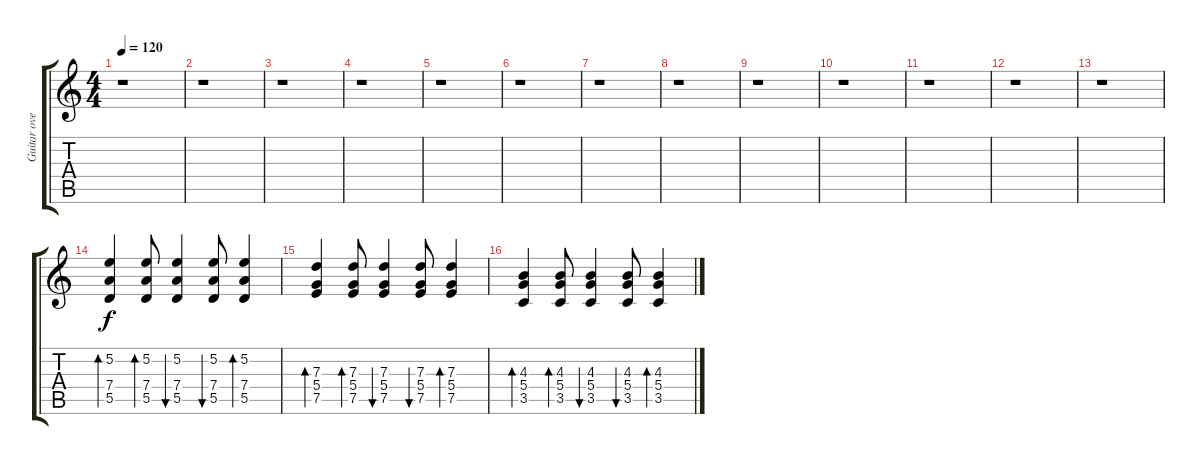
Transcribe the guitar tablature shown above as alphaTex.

\track ("Guitar over dub" "Guitar ove") {instrument acousticguitarsteel}
\staff {score tabs}
\tuning (E4 B3 G3 D3 A2 E2) {hide}
\ts (4 4)
\tempo 120
\clef g2
\ks c
r.1{dy f} |
r.1 |
r.1 |
r.1 |
r.1 |
r.1 |
r.1 |
r.1 |
r.1 |
r.1 |
r.1 |
r.1 |
r.1 |
(5.2 7.4 5.5).4{bd 60} (5.2 7.4 5.5).8{bd 60} (5.2 7.4 5.5).4{bu 60} (5.2 7.4 5.5).8{bu 60} (5.2 7.4 5.5).4{bd 60} |
(7.3 5.4 7.5).4{bd 60} (7.3 5.4 7.5).8{bd 60} (7.3 5.4 7.5).4{bu 60} (7.3 5.4 7.5).8{bu 60} (7.3 5.4 7.5).4{bd 60} |
(4.3 5.4 3.5).4{bd 60} (4.3 5.4 3.5).8{bd 60} (4.3 5.4 3.5).4{bu 60} (4.3 5.4 3.5).8{bu 60} (4.3 5.4 3.5).4{bd 60}
